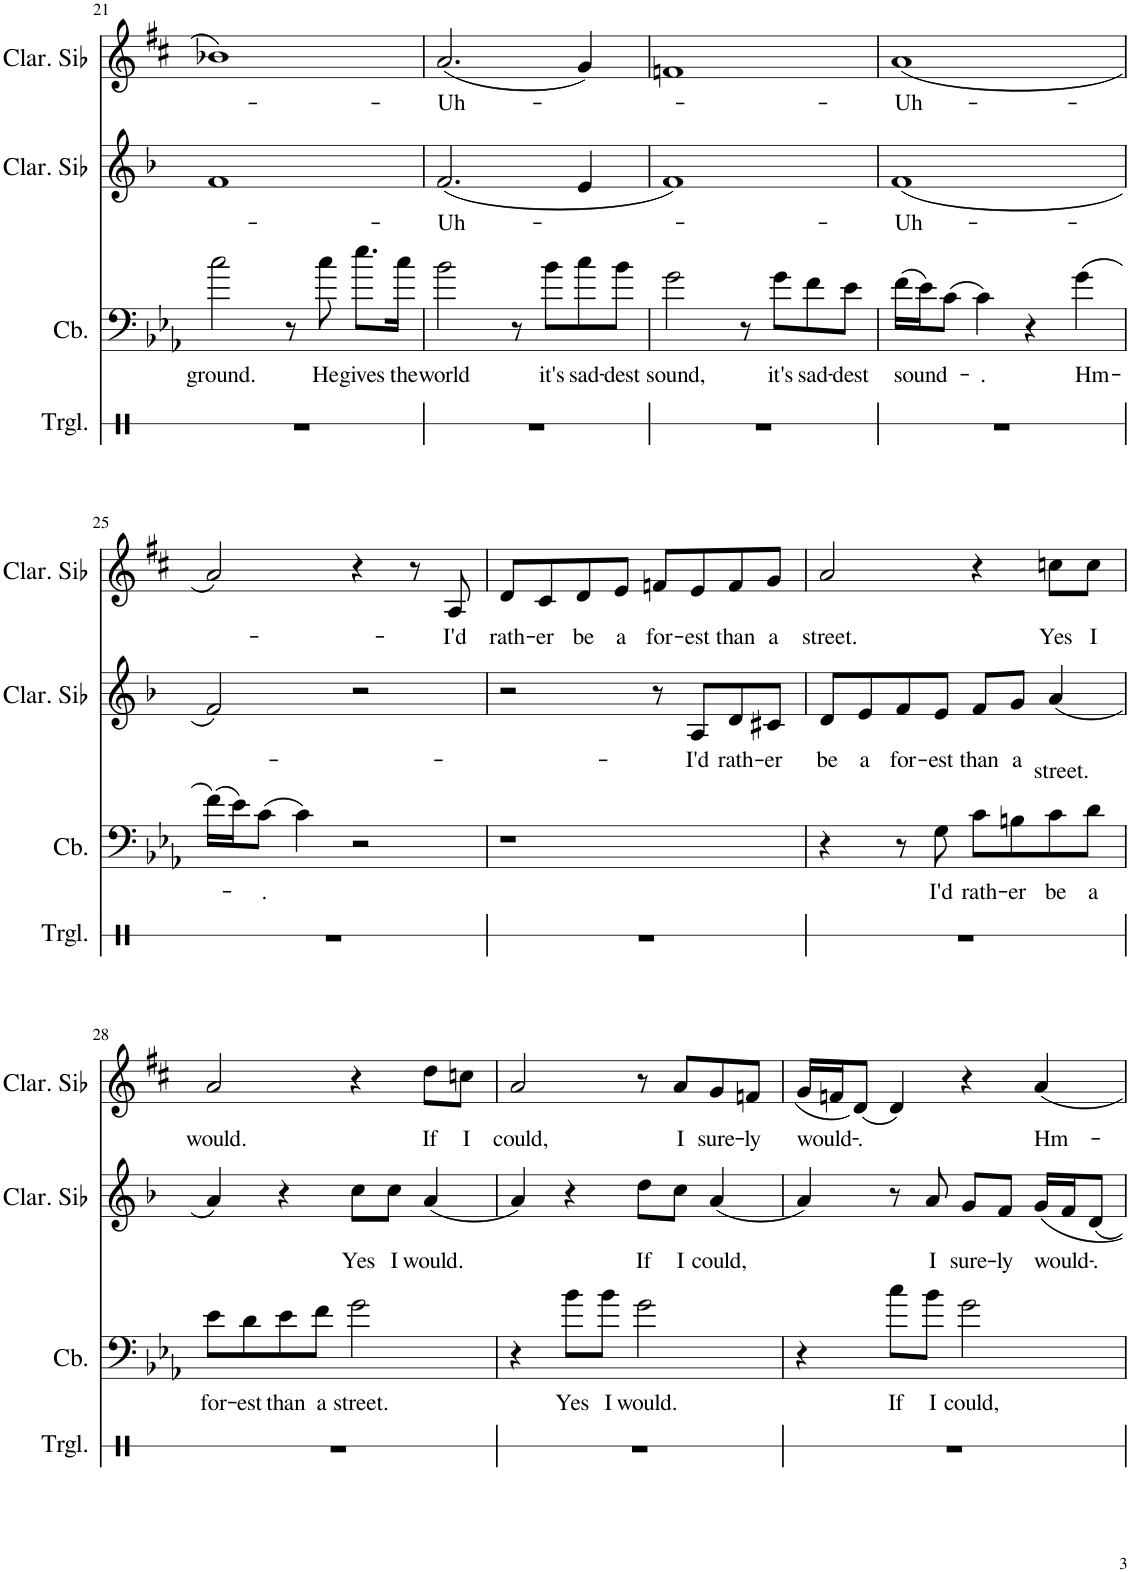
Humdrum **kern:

**kern	**kern	**text	**kern	**text	**kern	**text
*part4	*part3	*part3	*part2	*part2	*part1	*part1
*staff4	*staff3	*staff3	*staff2	*staff2	*staff1	*staff1
*I"Triangle	*I"Contrebasse	*	*I"Clarinette en Sib	*	*I"Clarinette en Sib	*
*I'Trgl.	*I'Cb.	*	*I'Clar. Sib	*	*I'Clar. Sib	*
!!LO:PB:g=z
*clefX	*clefF4	*	*clefG2	*	*clefG2	*
*	*Trd7c12	*	*Trd1c2	*	*Trd1c2	*
*k[]	*k[b-e-a-]	*	*k[b-]	*	*k[f#c#]	*
*M4/4	*M4/4	*	*M4/4	*	*M4/4	*
=21	=21	=21	=21	=21	=21	=21
!	!	!LO:LY:b	!	!	!	!
1r	2cc\	ground.	1f	.	1b-X	.
.	8r	.	.	.	.	.
!	!	!LO:LY:b	!	!	!	!
.	8cc\	He	.	.	.	.
!	!	!LO:LY:b	!	!	!	!
.	8.ee-\L	gives	.	.	.	.
!	!	!LO:LY:b	!	!	!	!
.	16cc\Jk	the	.	.	.	.
=22	=22	=22	=22	=22	=22	=22
!	!	!LO:LY:b	!	!LO:LY:b	!	!LO:LY:b
1r	2b-\	world	(2.f/	-Uh-	(2.a/	Uh-
.	8r	.	.	.	.	.
!	!	!LO:LY:b	!	!	!	!
.	8b-\L	it's	.	.	.	.
!	!	!LO:LY:b	!	!	!	!
.	8cc\	sad-	4e/	.	4g/)	.
!	!	!LO:LY:b	!	!	!	!
.	8b-\J	-dest	.	.	.	.
=23	=23	=23	=23	=23	=23	=23
!	!	!LO:LY:b	!	!	!	!
1r	2g\	sound,	1f)	.	1fn	.
.	8r	.	.	.	.	.
!	!	!LO:LY:b	!	!	!	!
.	8g\L	it's	.	.	.	.
!	!	!LO:LY:b	!	!	!	!
.	8f\	sad-	.	.	.	.
!	!	!LO:LY:b	!	!	!	!
.	8e-\J	-dest	.	.	.	.
=24	=24	=24	=24	=24	=24	=24
!	!	!LO:LY:b	!	!LO:LY:b	!	!LO:LY:b
1r	(16f\LL	sound-	(1f	-Uh-	(1a	Uh-
.	16e-\J)	.	.	.	.	.
.	(8c\J	.	.	.	.	.
!	!	!LO:LY:b	!	!	!	!
.	4c\)	.	.	.	.	.
.	4r	.	.	.	.	.
!	!	!LO:LY:b	!	!	!	!
.	(4g\	Hm-	.	.	.	.
!!LO:LB:g=z
=25	=25	=25	=25	=25	=25	=25
1r	(16f\LL)	.	2f/)	.	2a/)	.
.	16e-\J)	.	.	.	.	.
!	!	!LO:LY:b	!	!	!	!
.	(8c\J	.	.	.	.	.
.	4c\)	.	.	.	.	.
.	2r	.	2r	.	4r	.
.	.	.	.	.	8r	.
!	!	!	!	!	!	!LO:LY:b
.	.	.	.	.	8A/	I'd
=26	=26	=26	=26	=26	=26	=26
!	!	!	!	!	!	!LO:LY:b
1r	1r	.	2r	.	8d/L	rath-
!	!	!	!	!	!	!LO:LY:b
.	.	.	.	.	8c#/	-er
!	!	!	!	!	!	!LO:LY:b
.	.	.	.	.	8d/	be
!	!	!	!	!	!	!LO:LY:b
.	.	.	.	.	8e/J	a
!	!	!	!	!	!	!LO:LY:b
.	.	.	8r	.	8fn/L	for-
!	!	!	!	!LO:LY:b	!	!LO:LY:b
.	.	.	8A/L	I'd	8e/	-est
!	!	!	!	!LO:LY:b	!	!LO:LY:b
.	.	.	8d/	rath-	8f/	than
!	!	!	!	!LO:LY:b	!	!LO:LY:b
.	.	.	8c#X/J	-er	8g/J	a
=27	=27	=27	=27	=27	=27	=27
!	!	!	!	!LO:LY:b	!	!LO:LY:b
1r	4r	.	8d/L	be	2a/	street.
!	!	!	!	!LO:LY:b	!	!
.	.	.	8e/	a	.	.
!	!	!	!	!LO:LY:b	!	!
.	8r	.	8f/	for-	.	.
!	!	!LO:LY:b	!	!LO:LY:b	!	!
.	8G\	I'd	8e/J	-est	.	.
!	!	!LO:LY:b	!	!LO:LY:b	!	!
.	8c\L	rath-	8f/L	than	4r	.
!	!	!LO:LY:b	!	!LO:LY:b	!	!
.	8Bn\	-er	8g/J	a	.	.
!	!	!LO:LY:b	!	!LO:LY:b	!	!LO:LY:b
.	8c\	be	(4a/	street.	8ccn\L	Yes
!	!	!LO:LY:b	!	!	!	!LO:LY:b
.	8d\J	a	.	.	8cc\J	I
!!LO:LB:g=z
=28	=28	=28	=28	=28	=28	=28
!	!	!LO:LY:b	!	!	!	!LO:LY:b
1r	8e-\L	for-	4a/)	.	2a/	would.
!	!	!LO:LY:b	!	!	!	!
.	8d\	-est	.	.	.	.
!	!	!LO:LY:b	!	!	!	!
.	8e-\	than	4r	.	.	.
!	!	!LO:LY:b	!	!	!	!
.	8f\J	a	.	.	.	.
!	!	!LO:LY:b	!	!LO:LY:b	!	!
.	2g\	street.	8cc\L	Yes	4r	.
!	!	!	!	!LO:LY:b	!	!
.	.	.	8cc\J	I	.	.
!	!	!	!	!LO:LY:b	!	!LO:LY:b
.	.	.	(4a/	would.	8dd\L	If
!	!	!	!	!	!	!LO:LY:b
.	.	.	.	.	8ccn\J	I
=29	=29	=29	=29	=29	=29	=29
!	!	!	!	!	!	!LO:LY:b
1r	4r	.	4a/)	.	2a/	could,
!	!	!LO:LY:b	!	!	!	!
.	8b-\L	Yes	4r	.	.	.
!	!	!LO:LY:b	!	!	!	!
.	8b-\J	I	.	.	.	.
!	!	!LO:LY:b	!	!LO:LY:b	!	!
.	2g\	would.	8dd\L	If	8r	.
!	!	!	!	!LO:LY:b	!	!LO:LY:b
.	.	.	8cc\J	I	8a/L	I
!	!	!	!	!LO:LY:b	!	!LO:LY:b
.	.	.	(4a/	could,	8g/	sure-
!	!	!	!	!	!	!LO:LY:b
.	.	.	.	.	8fn/J	-ly
=30	=30	=30	=30	=30	=30	=30
!	!	!	!	!	!	!LO:LY:b
1r	4r	.	4a/)	.	(16g/LL	would-
.	.	.	.	.	16fn/J	.
!	!	!	!	!	!	!LO:LY:b
.	.	.	.	.	(8d/J)	-.
!	!	!LO:LY:b	!	!	!	!
.	8cc\L	If	8r	.	4d/)	.
!	!	!LO:LY:b	!	!LO:LY:b	!	!
.	8b-\J	I	8a/	I	.	.
!	!	!LO:LY:b	!	!LO:LY:b	!	!
.	2g\	could,	8g/L	sure-	4r	.
!	!	!	!	!LO:LY:b	!	!
.	.	.	8f/J	-ly	.	.
!	!	!	!	!LO:LY:b	!	!LO:LY:b
.	.	.	16g/LL	would-	4a/	Hm-
.	.	.	16f/J	.	.	.
!	!	!	!	!LO:LY:b	!	!
.	.	.	8d/J	-.	.	.
=	=	=	=	=	=	=
*-	*-	*-	*-	*-	*-	*-
